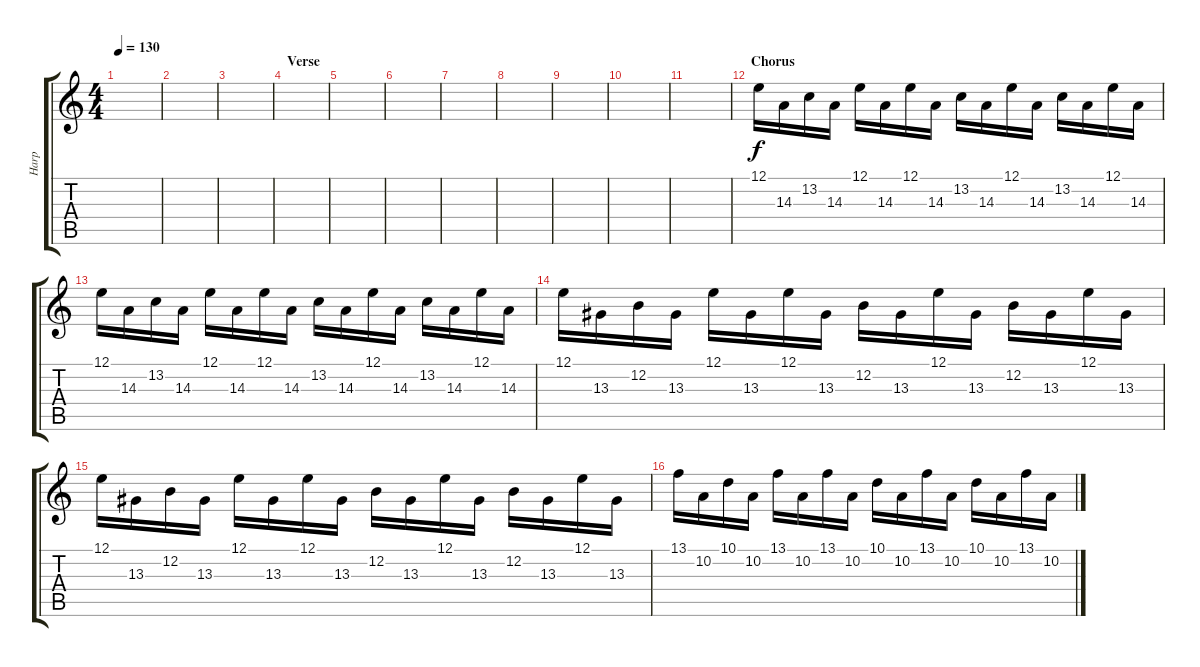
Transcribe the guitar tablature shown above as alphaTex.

\track ("Harp" "Harp") {instrument orchestralharp}
\staff {score tabs}
\tuning (E4 B3 G3 D3 A2 E2) {hide}
\ts (4 4)
\tempo 130
\clef g2
\ks c
|
|
|
\section ("" "Verse")
|
|
|
|
|
|
|
|
\section ("" "Chorus ")
12.1.16{volume 9 instrument percussiveorgan} 14.3.16 13.2.16 14.3.16 12.1.16 14.3.16 12.1.16 14.3.16 13.2.16 14.3.16 12.1.16 14.3.16 13.2.16 14.3.16 12.1.16 14.3.16 |
12.1.16 14.3.16 13.2.16 14.3.16 12.1.16 14.3.16 12.1.16 14.3.16 13.2.16 14.3.16 12.1.16 14.3.16 13.2.16 14.3.16 12.1.16 14.3.16 |
12.1.16 13.3.16 12.2.16 13.3.16 12.1.16 13.3.16 12.1.16 13.3.16 12.2.16 13.3.16 12.1.16 13.3.16 12.2.16 13.3.16 12.1.16 13.3.16 |
12.1.16 13.3.16 12.2.16 13.3.16 12.1.16 13.3.16 12.1.16 13.3.16 12.2.16 13.3.16 12.1.16 13.3.16 12.2.16 13.3.16 12.1.16 13.3.16 |
13.1.16{volume 9 instrument percussiveorgan} 10.2.16 10.1.16 10.2.16 13.1.16 10.2.16 13.1.16 10.2.16 10.1.16 10.2.16 13.1.16 10.2.16 10.1.16 10.2.16 13.1.16 10.2.16
